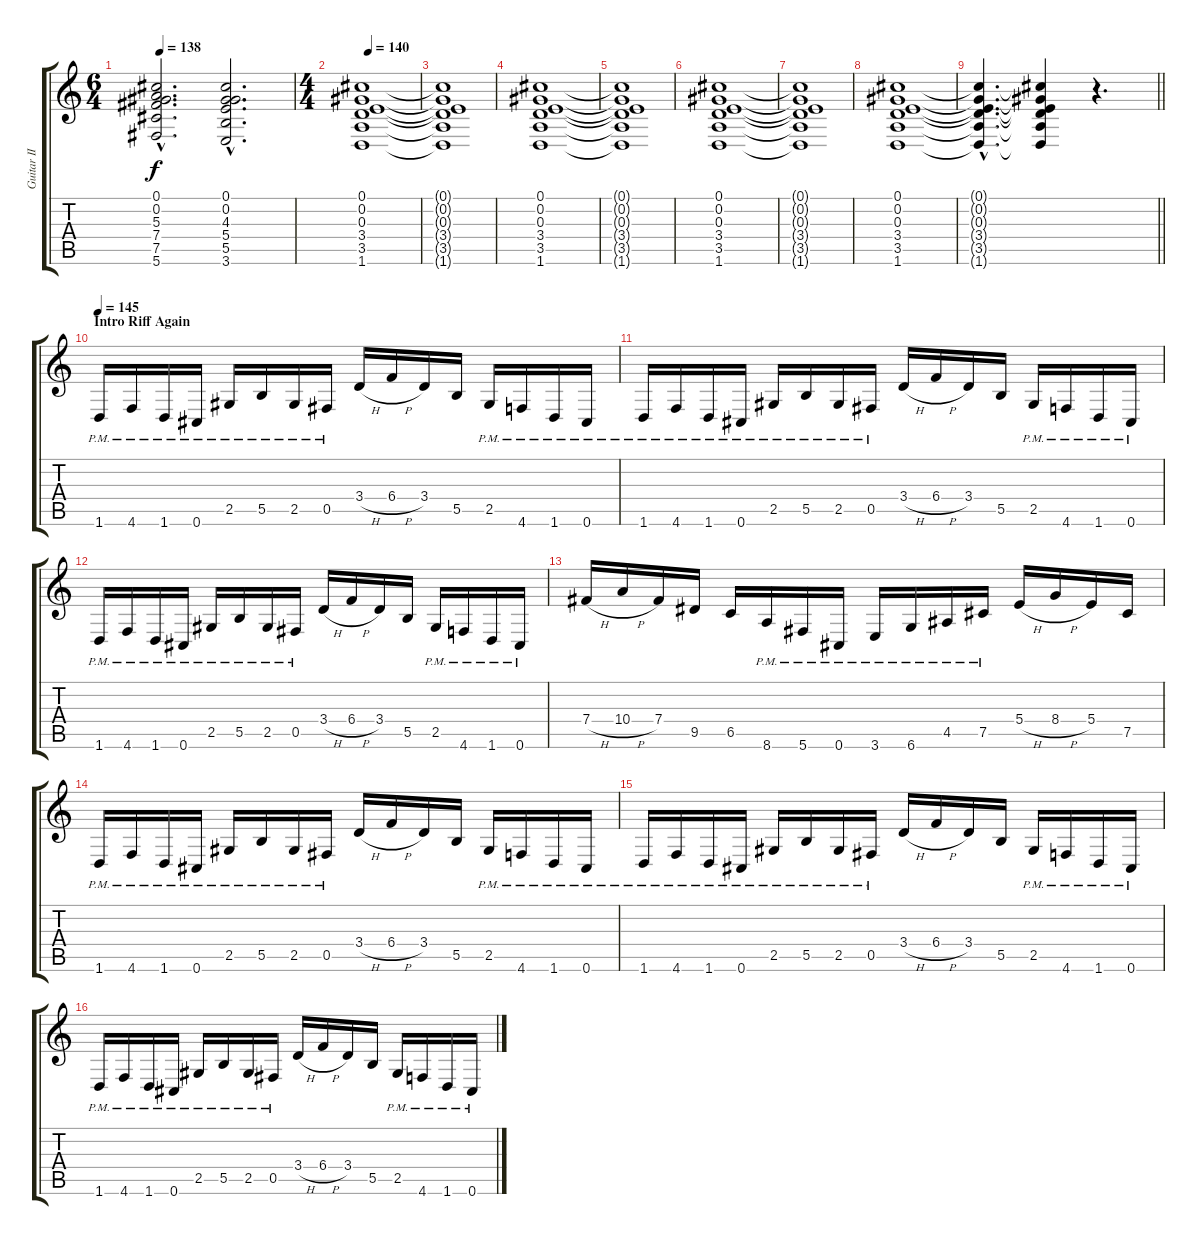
\track ("Guitar II" "Guitar II") {instrument distortionguitar}
\staff {score tabs}
\tuning (Db4 Ab3 E3 B2 Gb2 Db2) {hide}
\ts (6 4)
\tempo 138
\clef g2
\ks c
(0.1{hac} 0.2{hac} 5.3{hac} 7.4{hac} 7.5{hac} 5.6{hac}).2{d dy f} (0.1{hac} 0.2{hac} 4.3{hac} 5.4{hac} 5.5{hac} 3.6{hac}).2{d} |
\ts (4 4)
\tempo 140
(0.1 0.2 0.3 3.4 3.5 1.6).1 |
(0.1{t} 0.2{t} 0.3{t} 3.4{t} 3.5{t} 1.6{t}).1 |
(0.1 0.2 0.3 3.4 3.5 1.6).1 |
(0.1{t} 0.2{t} 0.3{t} 3.4{t} 3.5{t} 1.6{t}).1 |
(0.1 0.2 0.3 3.4 3.5 1.6).1 |
(0.1{t} 0.2{t} 0.3{t} 3.4{t} 3.5{t} 1.6{t}).1 |
(0.1 0.2 0.3 3.4 3.5 1.6).1 |
\barLineRight lightlight
(0.1{hac t} 0.2{hac t} 0.3{hac t} 3.4{hac t} 3.5{hac t} 1.6{hac t}).4{d} (0.1{t} 0.2{t} 0.3{t} 3.4{t} 3.5{t} 1.6{t}).4 r.4{d} |
\section ("" "Intro Riff Again")
\tempo 145
1.6{pm}.16{volume 16} 4.6{pm}.16 1.6{pm}.16 0.6{pm}.16 2.5{pm}.16 5.5{pm}.16 2.5{pm}.16 0.5{pm}.16 3.4{h}.16 6.4{h}.16 3.4.16 5.5.16 2.5{pm}.16 4.6{pm}.16 1.6{pm}.16 0.6{pm}.16 |
1.6{pm}.16 4.6{pm}.16 1.6{pm}.16 0.6{pm}.16 2.5{pm}.16 5.5{pm}.16 2.5{pm}.16 0.5{pm}.16 3.4{h}.16 6.4{h}.16 3.4.16 5.5.16 2.5{pm}.16 4.6{pm}.16 1.6{pm}.16 0.6{pm}.16 |
1.6{pm}.16 4.6{pm}.16 1.6{pm}.16 0.6{pm}.16 2.5{pm}.16 5.5{pm}.16 2.5{pm}.16 0.5{pm}.16 3.4{h}.16 6.4{h}.16 3.4.16 5.5.16 2.5{pm}.16 4.6{pm}.16 1.6{pm}.16 0.6{pm}.16 |
7.4{h}.16 10.4{h}.16 7.4.16 9.5.16 6.5.16 8.6{pm}.16 5.6{pm}.16 0.6{pm}.16 3.6{pm}.16 6.6{pm}.16 4.5{pm}.16 7.5{pm}.16 5.4{h}.16 8.4{h}.16 5.4.16 7.5.16 |
1.6{pm}.16 4.6{pm}.16 1.6{pm}.16 0.6{pm}.16 2.5{pm}.16 5.5{pm}.16 2.5{pm}.16 0.5{pm}.16 3.4{h}.16 6.4{h}.16 3.4.16 5.5.16 2.5{pm}.16 4.6{pm}.16 1.6{pm}.16 0.6{pm}.16 |
1.6{pm}.16 4.6{pm}.16 1.6{pm}.16 0.6{pm}.16 2.5{pm}.16 5.5{pm}.16 2.5{pm}.16 0.5{pm}.16 3.4{h}.16 6.4{h}.16 3.4.16 5.5.16 2.5{pm}.16 4.6{pm}.16 1.6{pm}.16 0.6{pm}.16 |
1.6{pm}.16 4.6{pm}.16 1.6{pm}.16 0.6{pm}.16 2.5{pm}.16 5.5{pm}.16 2.5{pm}.16 0.5{pm}.16 3.4{h}.16 6.4{h}.16 3.4.16 5.5.16 2.5{pm}.16 4.6{pm}.16 1.6{pm}.16 0.6{pm}.16
